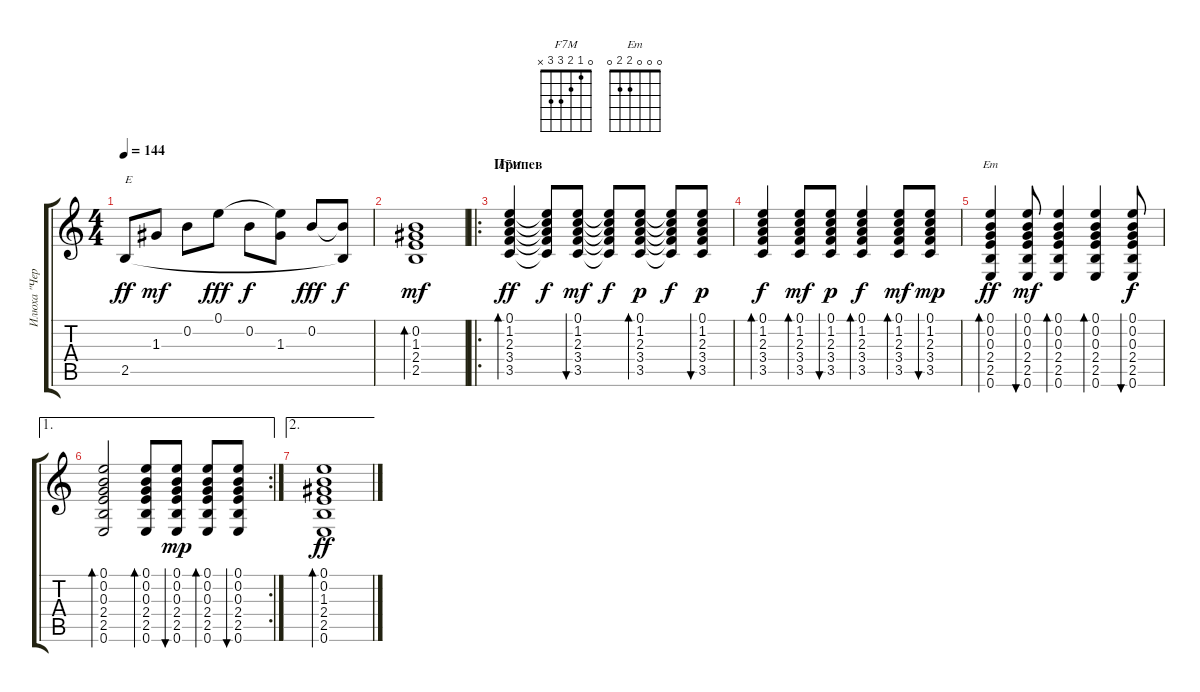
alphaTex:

\track ("Илюха \"Черт\"" "Илюха \"Чер") {instrument acousticguitarsteel}
\staff {score tabs}
\tuning (E4 B3 G3 D3 A2 E2) {hide}
\chord ("F7M" 0 1 2 3 3 x)
\chord ("Em" 0 0 0 2 2 0)
\ts (4 4)
\tempo 144
\clef g2
\ks c
2.5.8{txt "E" dy ff} 1.3.8{dy mf} 0.2.8 0.1.8{dy fff} 0.2.8{dy f} (0.1{t} 1.3).8 0.2.8{dy fff} (0.2{t} 2.5{t}).8{dy f} |
(0.2 1.3 2.4 2.5).1{bd 240 dy mf} |
\ro
\section ("" "Припев")
(0.1 1.2 2.3 3.4 3.5).4{bd 30 ch "F7M" dy ff volume 12 balance 8} (0.1{t} 1.2{t} 2.3{t} 3.4{t} 3.5{t}).8{dy f} (0.1 1.2 2.3 3.4 3.5).8{bu 120 dy mf} (0.1{t} 1.2{t} 2.3{t} 3.4{t} 3.5{t}).8{dy f} (0.1 1.2 2.3 3.4 3.5).8{bd 60 dy p} (0.1{t} 1.2{t} 2.3{t} 3.4{t} 3.5{t}).8{dy f} (0.1 1.2 2.3 3.4 3.5).8{bu 120 dy p} |
(0.1 1.2 2.3 3.4 3.5).4{bd 120 dy f} (0.1 1.2 2.3 3.4 3.5).8{bd 60 dy mf} (0.1 1.2 2.3 3.4 3.5).8{bu 60 dy p} (0.1 1.2 2.3 3.4 3.5).4{bd 60 dy f} (0.1 1.2 2.3 3.4 3.5).8{bd 60 dy mf} (0.1 1.2 2.3 3.4 3.5).8{bu 60 dy mp} |
(0.1 0.2 0.3 2.4 2.5 0.6).4{bd 30 ch "Em" dy ff} (0.1 0.2 0.3 2.4 2.5 0.6).8{bu 30 dy mf} (0.1 0.2 0.3 2.4 2.5 0.6).4{bd 30} (0.1 0.2 0.3 2.4 2.5 0.6).4{bd 60} (0.1 0.2 0.3 2.4 2.5 0.6).8{bu 60 dy f} |
\ae 1
\rc 2
(0.1 0.2 0.3 2.4 2.5 0.6).2{bd 60} (0.1 0.2 0.3 2.4 2.5 0.6).8{bd 30} (0.1 0.2 0.3 2.4 2.5 0.6).8{bu 30 dy mp} (0.1 0.2 0.3 2.4 2.5 0.6).8{bd 30} (0.1 0.2 0.3 2.4 2.5 0.6).8{bu 30} |
\ae 2
(0.1 0.2 1.3 2.4 2.5 0.6).1{bd 30 dy ff}
